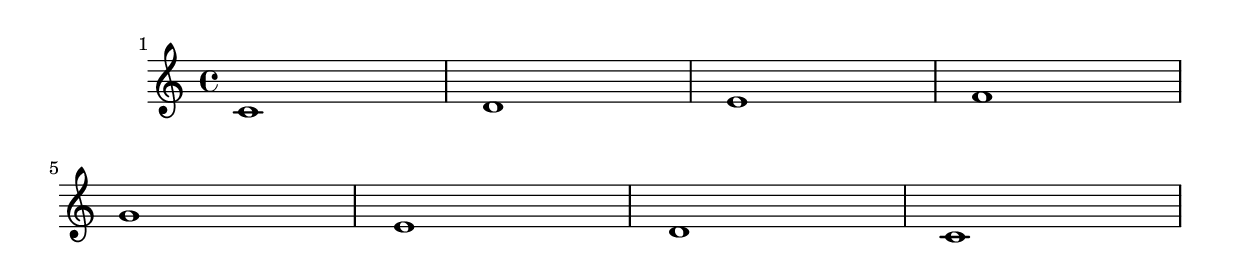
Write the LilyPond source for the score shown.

%% DO NOT EDIT this file manually; it is automatically
%% generated from LSR http://lsr.dsi.unimi.it
%% Make any changes in LSR itself, or in Documentation/snippets/new/ ,
%% and then run scripts/auxiliar/makelsr.py
%%
%% This file is in the public domain.
\version "2.12.2"

\header {
  lsrtags = "rhythms"

%% Translation of GIT committish: 59caa3adce63114ca7972d18f95d4aadc528ec3d
  texidoces = "

De forma predeterminada se suprime el número del primer compás de una
partitura si es menor o igual a @q{1}.  Al establecer el valor de
@code{barNumberVisibility} a @code{all-bar-numbers-visible}, se puede
imprimir cualquier número de compás para el primer compás y todos los
siguientes.  Observe que, para que esto funcione, se debe insertar una
líinea divisoria vacía antes de la primera nota.

"

  doctitlees = "Imprimir el número de compás en el primer compás"



%% Translation of GIT committish: 0a868be38a775ecb1ef935b079000cebbc64de40
  texidocde = "
Standardmäßig wird die erste Taktzahl einer Partitur nicht gesetzt,
wenn sie weniger oder gleich '1' ist.  Indem man @code{barNumberVisibility}
auf @code{all-bar-numbers-visible} setzt, kann eine beliebige
Taktzahl für den ersten und die folgenden Takte gesetzt werden.
Eine leere Taktlinie muss jedoch vor der ersten Note eingefügt
werden, damit das funktioniert.

"
  doctitlede = "Setzen der Taktnummer für den ersten Takt"



%% Translation of GIT committish: 374d57cf9b68ddf32a95409ce08ba75816900f6b
  texidocfr = "
Par défaut, LilyPond n'affiche pas le premier numéro de mesure s'il est
inférieur à 2. Le fait de définir @code{barNumberVisibility} à
@code{all-bar-numbers-visible} vous permettra d'imprimer n'importe quel
numéro pour la première mesure.  À noter que l'impression d'un numéro
de mesure ne peut intervenir que s'il y a une barre.  Aussi, pour
pouvoir le faire au début d'un morceau, devrez-vous ajouter une barre
vide avant la première note.

"
  doctitlefr = "Afficher le numéro de la première mesure"

  texidoc = "
By default, the first bar number in a score is suppressed if it is less
than or equal to `1'.  By setting @code{barNumberVisibility} to
@code{all-bar-numbers-visible}, any bar number can be printed for the
first measure and all subsequent measures.  Note that an empty bar line
must be inserted before the first note for this to work.

"
  doctitle = "Printing the bar number for the first measure"
} % begin verbatim

\relative c' {
  \set Score.barNumberVisibility = #all-bar-numbers-visible
  \bar ""
  c1 | d | e | f \break
  g1 | e | d | c
}

